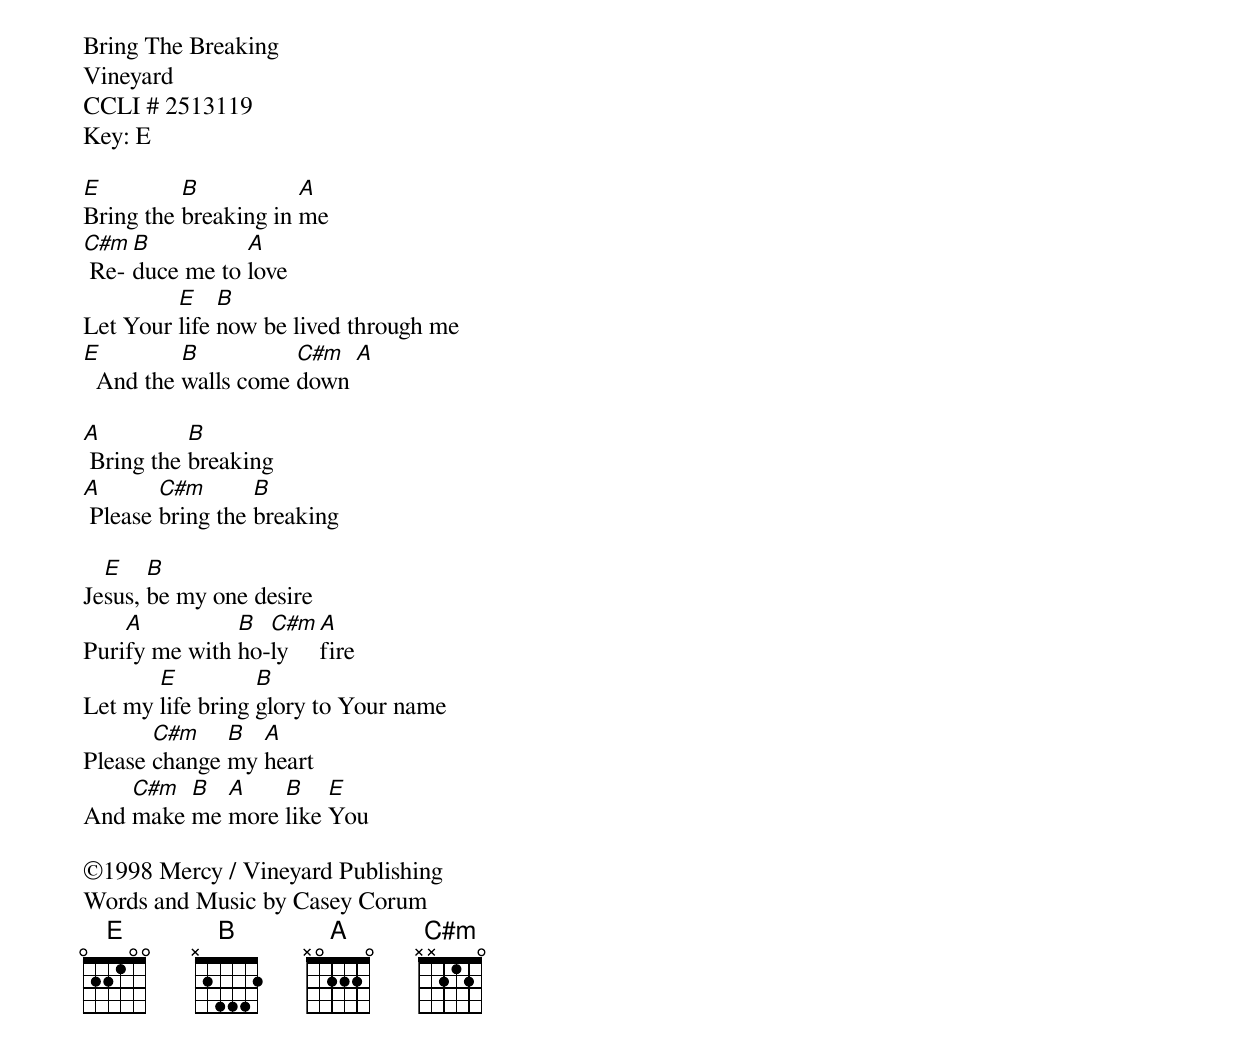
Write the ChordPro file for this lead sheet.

Bring The Breaking
Vineyard
CCLI # 2513119
Key: E

[E]Bring the [B]breaking in [A]me
[C#m] Re-[B]duce me to [A]love
Let Your [E]life [B]now be lived through me
[E]  And the [B]walls come [C#m]down [A]

[A] Bring the [B]breaking
[A] Please [C#m]bring the [B]breaking

Je[E]sus, [B]be my one desire
Puri[A]fy me with [B]ho-[C#m]ly [A]fire
Let my [E]life bring [B]glory to Your name
Please [C#m]change [B]my [A]heart
And [C#m]make [B]me [A]more [B]like [E]You

©1998 Mercy / Vineyard Publishing
Words and Music by Casey Corum
